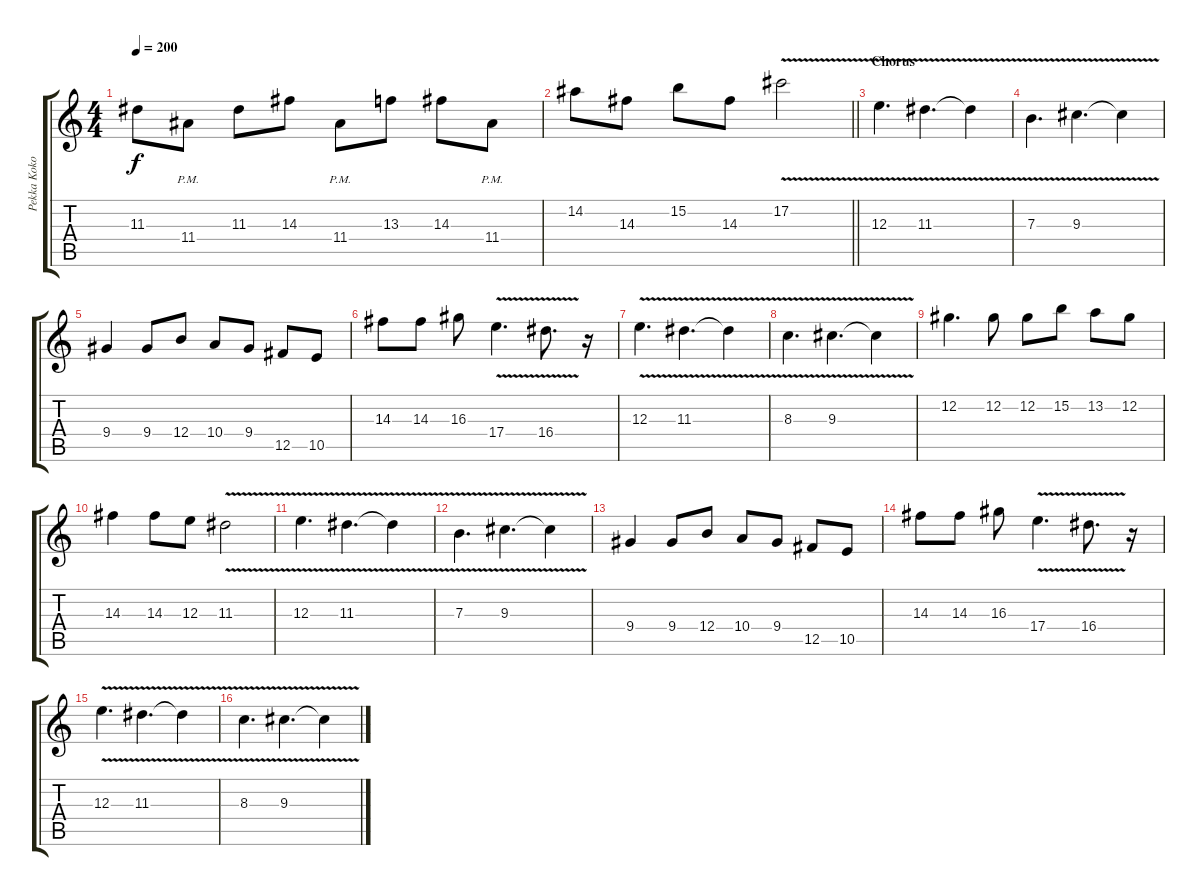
\track ("Pekka Koko" "Pekka Koko") {instrument distortionguitar}
\staff {score tabs}
\tuning (Db4 Ab3 E3 B2 Gb2 Db2) {hide}
\ts (4 4)
\tempo 200
\clef g2
\ks c
11.3.8{dy f} 11.4{pm}.8 11.3.8 14.3.8 11.4{pm}.8 13.3.8 14.3.8 11.4{pm}.8 |
\barLineRight lightlight
14.2.8 14.3.8 15.2.8 14.3.8 17.2{v}.2 |
\section ("" "Chorus")
12.3{v}.4{d} 11.3{v}.4{d} 11.3{t}.4 |
7.3{v}.4{d} 9.3{v}.4{d} 9.3{t}.4 |
9.4.4 9.4.8 12.4.8 10.4.8 9.4.8 12.5.8 10.5.8 |
14.3.8 14.3.8 16.3.8 17.4{v}.4{d} 16.4{v}.8{d} r.16 |
12.3{v}.4{d} 11.3{v}.4{d} 11.3{t}.4 |
8.3{v}.4{d} 9.3{v}.4{d} 9.3{t}.4 |
12.2.4{d} 12.2.8 12.2.8 15.2.8 13.2.8 12.2.8 |
14.3.4 14.3.8 12.3.8 11.3{v}.2 |
12.3{v}.4{d} 11.3{v}.4{d} 11.3{t}.4 |
7.3{v}.4{d} 9.3{v}.4{d} 9.3{t}.4 |
9.4.4 9.4.8 12.4.8 10.4.8 9.4.8 12.5.8 10.5.8 |
14.3.8 14.3.8 16.3.8 17.4{v}.4{d} 16.4{v}.8{d} r.16 |
12.3{v}.4{d} 11.3{v}.4{d} 11.3{t}.4 |
8.3{v}.4{d} 9.3{v}.4{d} 9.3{t}.4
